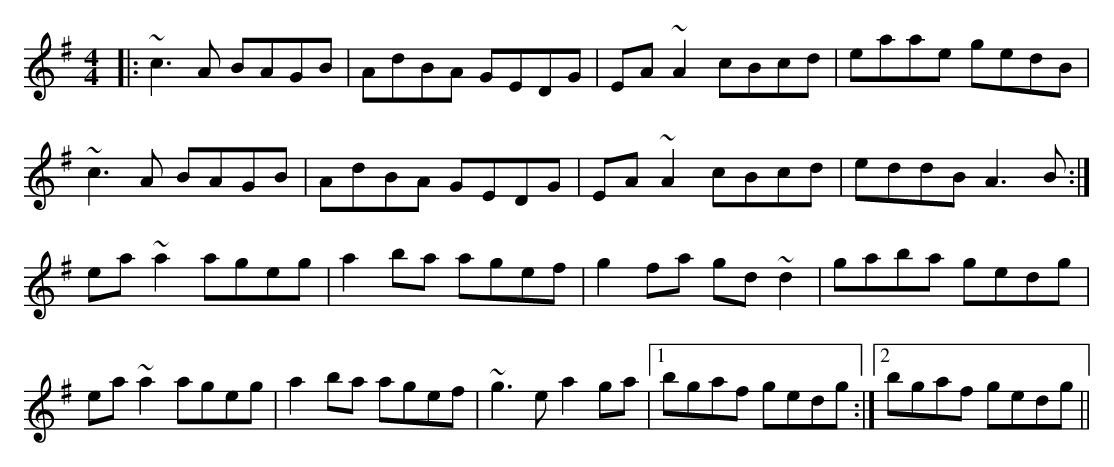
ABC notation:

X:1
M:4/4
K:Ador
|:~c3A BAGB|AdBA GEDG|EA~A2 cBcd|eaae gedB|
~c3A BAGB|AdBA GEDG|EA~A2 cBcd|eddB A3B:|
ea~a2 ageg|a2ba agef|g2fa gd~d2|gaba gedg|
ea~a2 ageg|a2ba agef|~g3e a2ga|1 bgaf gedg:|2 bgaf gedg||
